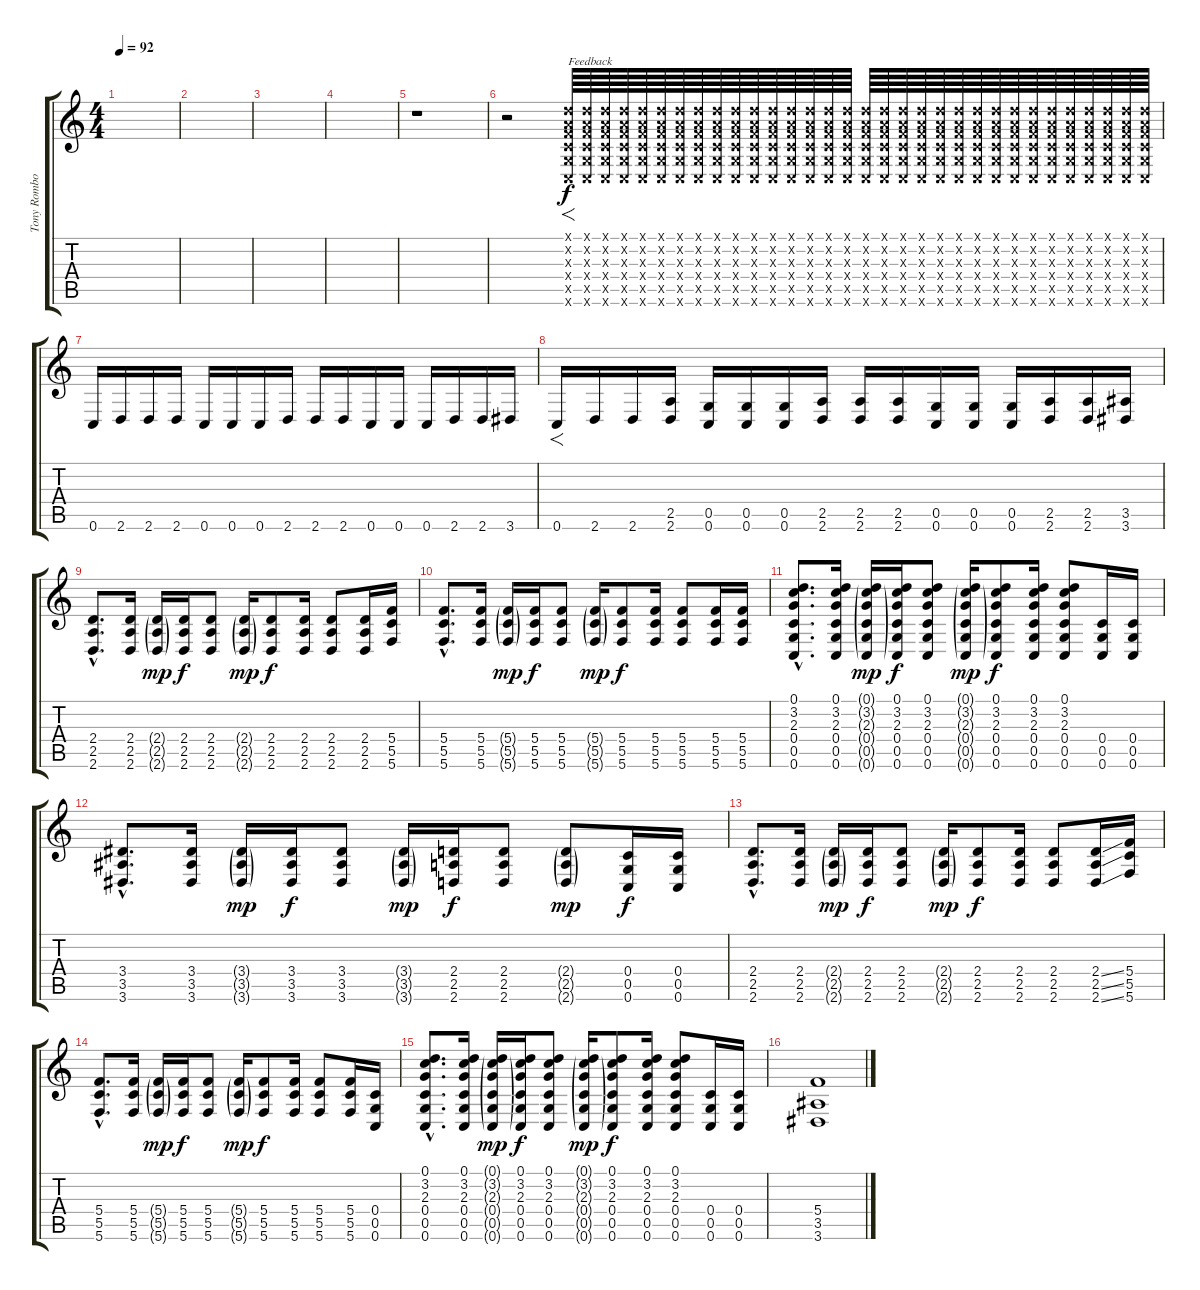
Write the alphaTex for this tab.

\track ("Tony Rombola (3)" "Tony Rombo") {instrument distortionguitar}
\staff {score tabs}
\tuning (D4 A3 F3 C3 G2 C2) {hide}
\ts (4 4)
\tempo 92
\clef g2
\ks c
|
|
|
|
r.1 |
r.2 (0.1{x} 0.2{x} 0.3{x} 0.4{x} 0.5{x} 0.6{x}).64{f txt "Feedback"} (0.1{x} 0.2{x} 0.3{x} 0.4{x} 0.5{x} 0.6{x}).64 (0.1{x} 0.2{x} 0.3{x} 0.4{x} 0.5{x} 0.6{x}).64 (0.1{x} 0.2{x} 0.3{x} 0.4{x} 0.5{x} 0.6{x}).64 (0.1{x} 0.2{x} 0.3{x} 0.4{x} 0.5{x} 0.6{x}).64 (0.1{x} 0.2{x} 0.3{x} 0.4{x} 0.5{x} 0.6{x}).64 (0.1{x} 0.2{x} 0.3{x} 0.4{x} 0.5{x} 0.6{x}).64 (0.1{x} 0.2{x} 0.3{x} 0.4{x} 0.5{x} 0.6{x}).64 (0.1{x} 0.2{x} 0.3{x} 0.4{x} 0.5{x} 0.6{x}).64 (0.1{x} 0.2{x} 0.3{x} 0.4{x} 0.5{x} 0.6{x}).64 (0.1{x} 0.2{x} 0.3{x} 0.4{x} 0.5{x} 0.6{x}).64 (0.1{x} 0.2{x} 0.3{x} 0.4{x} 0.5{x} 0.6{x}).64 (0.1{x} 0.2{x} 0.3{x} 0.4{x} 0.5{x} 0.6{x}).64 (0.1{x} 0.2{x} 0.3{x} 0.4{x} 0.5{x} 0.6{x}).64 (0.1{x} 0.2{x} 0.3{x} 0.4{x} 0.5{x} 0.6{x}).64 (0.1{x} 0.2{x} 0.3{x} 0.4{x} 0.5{x} 0.6{x}).64 (0.1{x} 0.2{x} 0.3{x} 0.4{x} 0.5{x} 0.6{x}).64 (0.1{x} 0.2{x} 0.3{x} 0.4{x} 0.5{x} 0.6{x}).64 (0.1{x} 0.2{x} 0.3{x} 0.4{x} 0.5{x} 0.6{x}).64 (0.1{x} 0.2{x} 0.3{x} 0.4{x} 0.5{x} 0.6{x}).64 (0.1{x} 0.2{x} 0.3{x} 0.4{x} 0.5{x} 0.6{x}).64 (0.1{x} 0.2{x} 0.3{x} 0.4{x} 0.5{x} 0.6{x}).64 (0.1{x} 0.2{x} 0.3{x} 0.4{x} 0.5{x} 0.6{x}).64 (0.1{x} 0.2{x} 0.3{x} 0.4{x} 0.5{x} 0.6{x}).64 (0.1{x} 0.2{x} 0.3{x} 0.4{x} 0.5{x} 0.6{x}).64 (0.1{x} 0.2{x} 0.3{x} 0.4{x} 0.5{x} 0.6{x}).64 (0.1{x} 0.2{x} 0.3{x} 0.4{x} 0.5{x} 0.6{x}).64 (0.1{x} 0.2{x} 0.3{x} 0.4{x} 0.5{x} 0.6{x}).64 (0.1{x} 0.2{x} 0.3{x} 0.4{x} 0.5{x} 0.6{x}).64 (0.1{x} 0.2{x} 0.3{x} 0.4{x} 0.5{x} 0.6{x}).64 (0.1{x} 0.2{x} 0.3{x} 0.4{x} 0.5{x} 0.6{x}).64 (0.1{x} 0.2{x} 0.3{x} 0.4{x} 0.5{x} 0.6{x}).64 |
0.6.16{instrument electricguitarmuted} 2.6.16 2.6.16 2.6.16 0.6.16 0.6.16 0.6.16 2.6.16 2.6.16 2.6.16 0.6.16 0.6.16 0.6.16 2.6.16 2.6.16 3.6.16 |
0.6.16{f} 2.6.16 2.6.16 (2.5 2.6).16 (0.5 0.6).16 (0.5 0.6).16 (0.5 0.6).16 (2.5 2.6).16 (2.5 2.6).16 (2.5 2.6).16 (0.5 0.6).16 (0.5 0.6).16 (0.5 0.6).16{instrument distortionguitar} (2.5 2.6).16 (2.5 2.6).16 (3.5 3.6).16 |
(2.4{hac} 2.5{hac} 2.6{hac}).8{d} (2.4 2.5 2.6).16 (2.4{g} 2.5{g} 2.6{g}).16{dy mp} (2.4 2.5 2.6).16{dy f} (2.4 2.5 2.6).8 (2.4{g} 2.5{g} 2.6{g}).16{dy mp} (2.4 2.5 2.6).8{dy f} (2.4 2.5 2.6).16 (2.4 2.5 2.6).8 (2.4 2.5 2.6).16 (5.4 5.5 5.6).16 |
(5.4{hac} 5.5{hac} 5.6{hac}).8{d} (5.4 5.5 5.6).16 (5.4{g} 5.5{g} 5.6{g}).16{dy mp} (5.4 5.5 5.6).16{dy f} (5.4 5.5 5.6).8 (5.4{g} 5.5{g} 5.6{g}).16{dy mp} (5.4 5.5 5.6).8{dy f} (5.4 5.5 5.6).16 (5.4 5.5 5.6).8 (5.4 5.5 5.6).16 (5.4 5.5 5.6).16 |
(0.1{hac} 3.2{hac} 2.3{hac} 0.4{hac} 0.5{hac} 0.6{hac}).8{d} (0.1 3.2 2.3 0.4 0.5 0.6).16 (0.1{g} 3.2{g} 2.3{g} 0.4{g} 0.5{g} 0.6{g}).16{dy mp} (0.1 3.2 2.3 0.4 0.5 0.6).16{dy f} (0.1 3.2 2.3 0.4 0.5 0.6).8 (0.1{g} 3.2{g} 2.3{g} 0.4{g} 0.5{g} 0.6{g}).16{dy mp} (0.1 3.2 2.3 0.4 0.5 0.6).8{dy f} (0.1 3.2 2.3 0.4 0.5 0.6).16 (0.1 3.2 2.3 0.4 0.5 0.6).8 (0.4 0.5 0.6).16 (0.4 0.5 0.6).16 |
(3.4{hac} 3.5{hac} 3.6{hac}).8{d} (3.4 3.5 3.6).16 (3.4{g} 3.5{g} 3.6{g}).16{dy mp} (3.4 3.5 3.6).16{dy f} (3.4 3.5 3.6).8 (3.4{g} 3.5{g} 3.6{g}).16{dy mp} (2.4 2.5 2.6).16{dy f} (2.4 2.5 2.6).8 (2.4{g} 2.5{g} 2.6{g}).8{dy mp} (0.4 0.5 0.6).16{dy f} (0.4 0.5 0.6).16 |
(2.4{hac} 2.5{hac} 2.6{hac}).8{d} (2.4 2.5 2.6).16 (2.4{g} 2.5{g} 2.6{g}).16{dy mp} (2.4 2.5 2.6).16{dy f} (2.4 2.5 2.6).8 (2.4{g} 2.5{g} 2.6{g}).16{dy mp} (2.4 2.5 2.6).8{dy f} (2.4 2.5 2.6).16 (2.4 2.5 2.6).8 (2.4{ss} 2.5{ss} 2.6{ss}).16 (5.4 5.5 5.6).16 |
(5.4{hac} 5.5{hac} 5.6{hac}).8{d} (5.4 5.5 5.6).16 (5.4{g} 5.5{g} 5.6{g}).16{dy mp} (5.4 5.5 5.6).16{dy f} (5.4 5.5 5.6).8 (5.4{g} 5.5{g} 5.6{g}).16{dy mp} (5.4 5.5 5.6).8{dy f} (5.4 5.5 5.6).16 (5.4 5.5 5.6).8 (5.4 5.5 5.6).16 (0.4 0.5 0.6).16 |
(0.1{hac} 3.2{hac} 2.3{hac} 0.4{hac} 0.5{hac} 0.6{hac}).8{d} (0.1 3.2 2.3 0.4 0.5 0.6).16 (0.1{g} 3.2{g} 2.3{g} 0.4{g} 0.5{g} 0.6{g}).16{dy mp} (0.1 3.2 2.3 0.4 0.5 0.6).16{dy f} (0.1 3.2 2.3 0.4 0.5 0.6).8 (0.1{g} 3.2{g} 2.3{g} 0.4{g} 0.5{g} 0.6{g}).16{dy mp} (0.1 3.2 2.3 0.4 0.5 0.6).8{dy f} (0.1 3.2 2.3 0.4 0.5 0.6).16 (0.1 3.2 2.3 0.4 0.5 0.6).8 (0.4 0.5 0.6).16 (0.4 0.5 0.6).16 |
(5.4 3.5 3.6).1
